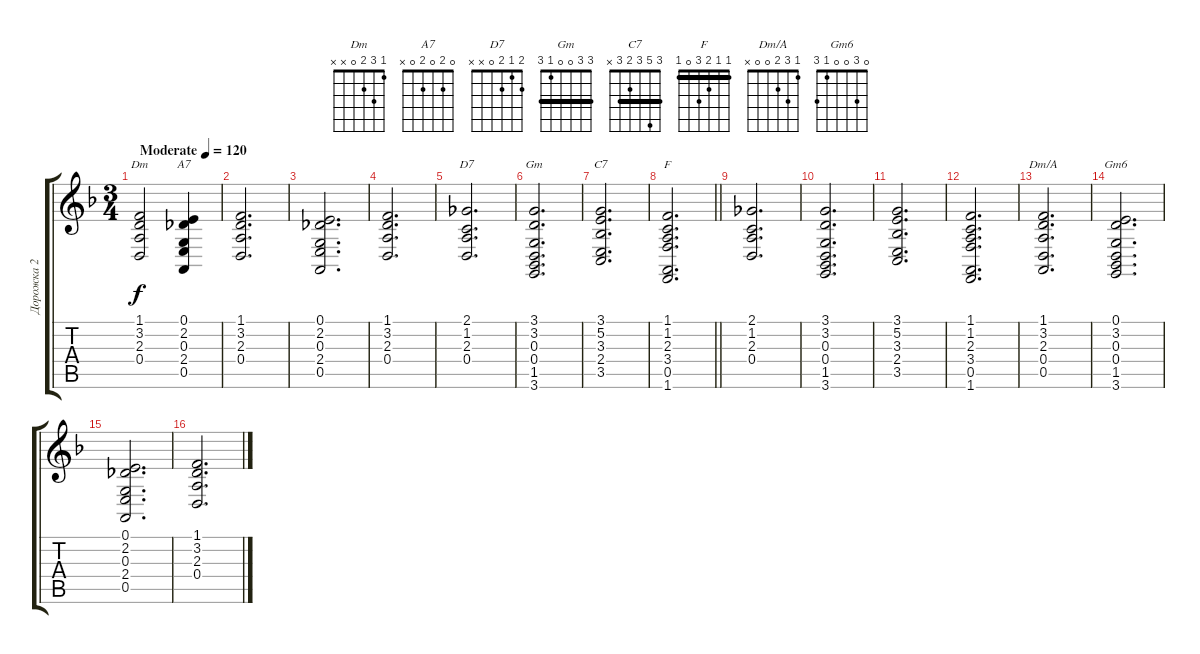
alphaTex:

\track ("Дорожка 2" "Дорожка 2") {instrument stringensemble1}
\staff {score tabs}
\tuning (E4 B3 G3 D3 A2 E2) {hide}
\chord ("Dm" 1 3 2 0 x x)
\chord ("A7" 0 2 0 2 0 x)
\chord ("D7" 2 1 2 0 x x)
\chord ("Gm" 3 3 0 0 1 3) {barre 3}
\chord ("C7" 3 5 3 2 3 x) {barre 3}
\chord ("F" 1 1 2 3 0 1) {barre 1}
\chord ("Dm/A" 1 3 2 0 0 x)
\chord ("Gm6" 0 3 0 0 1 3)
\ts (3 4)
\tempo (120 "Moderate")
\clef g2
\ks f
(1.1 3.2 2.3 0.4).2{ch "Dm" dy f instrument stringensemble1} (0.1 2.2 0.3 2.4 0.5).4{ch "A7"} |
(1.1 3.2 2.3 0.4).2{d} |
(0.1 2.2 0.3 2.4 0.5).2{d} |
(1.1 3.2 2.3 0.4).2{d} |
(2.1 1.2 2.3 0.4).2{d ch "D7"} |
(3.1 3.2 0.3 0.4 1.5 3.6).2{d ch "Gm"} |
(3.1 5.2 3.3 2.4 3.5).2{d ch "C7"} |
\barLineRight lightlight
(1.1 1.2 2.3 3.4 0.5 1.6).2{d ch "F"} |
(2.1 1.2 2.3 0.4).2{d} |
(3.1 3.2 0.3 0.4 1.5 3.6).2{d} |
(3.1 5.2 3.3 2.4 3.5).2{d} |
(1.1 1.2 2.3 3.4 0.5 1.6).2{d} |
(1.1 3.2 2.3 0.4 0.5).2{d ch "Dm/A"} |
(0.1 3.2 0.3 0.4 1.5 3.6).2{d ch "Gm6"} |
(0.1 2.2 0.3 2.4 0.5).2{d} |
(1.1 3.2 2.3 0.4).2{d}
